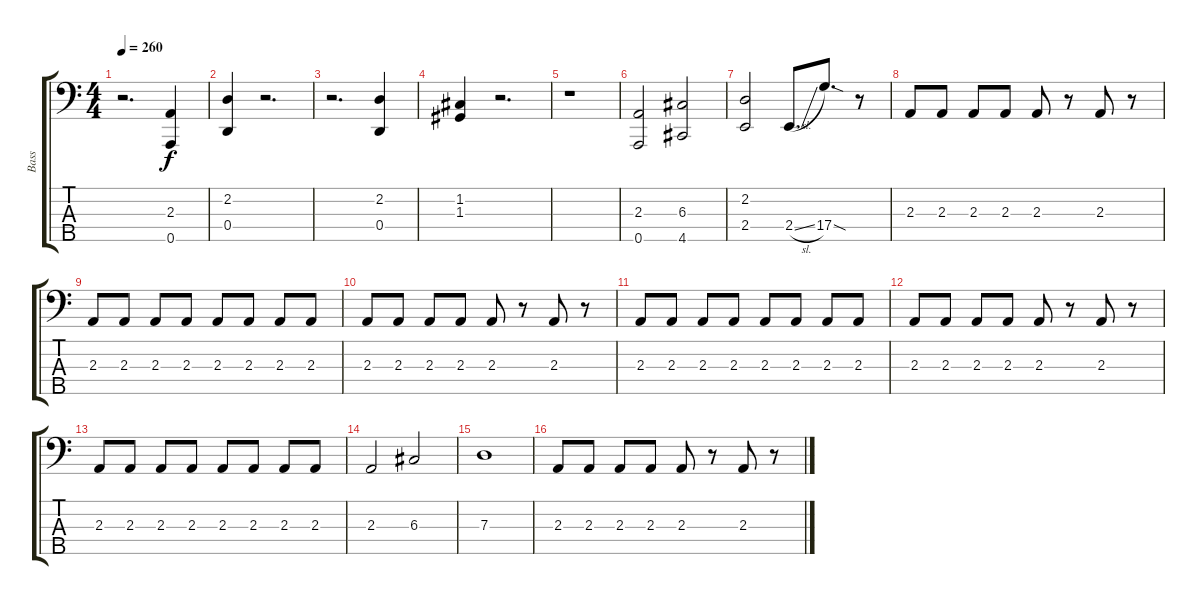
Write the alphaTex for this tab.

\track ("Bass" "Bass") {instrument electricbasspick}
\staff {score tabs}
\tuning (F2 C2 G1 D1 A0) {hide}
\ts (4 4)
\tempo 260
\clef f4
\ks c
r.2{d dy f} (2.3 0.5).4 |
(2.2 0.4).4 r.2{d} |
r.2{d} (2.2 0.4).4 |
(1.2 1.3).4 r.2{d} |
r.1 |
(2.3 0.5).2 (6.3 4.5).2 |
(2.2 2.4).2 2.4{sl}.8{d} 17.4{sod}.8{d} r.8 |
2.3.8 2.3.8 2.3.8 2.3.8 2.3.8 r.8 2.3.8 r.8 |
2.3.8 2.3.8 2.3.8 2.3.8 2.3.8 2.3.8 2.3.8 2.3.8 |
2.3.8 2.3.8 2.3.8 2.3.8 2.3.8 r.8 2.3.8 r.8 |
2.3.8 2.3.8 2.3.8 2.3.8 2.3.8 2.3.8 2.3.8 2.3.8 |
2.3.8 2.3.8 2.3.8 2.3.8 2.3.8 r.8 2.3.8 r.8 |
2.3.8 2.3.8 2.3.8 2.3.8 2.3.8 2.3.8 2.3.8 2.3.8 |
2.3.2 6.3.2 |
7.3.1 |
2.3.8 2.3.8 2.3.8 2.3.8 2.3.8 r.8 2.3.8 r.8
